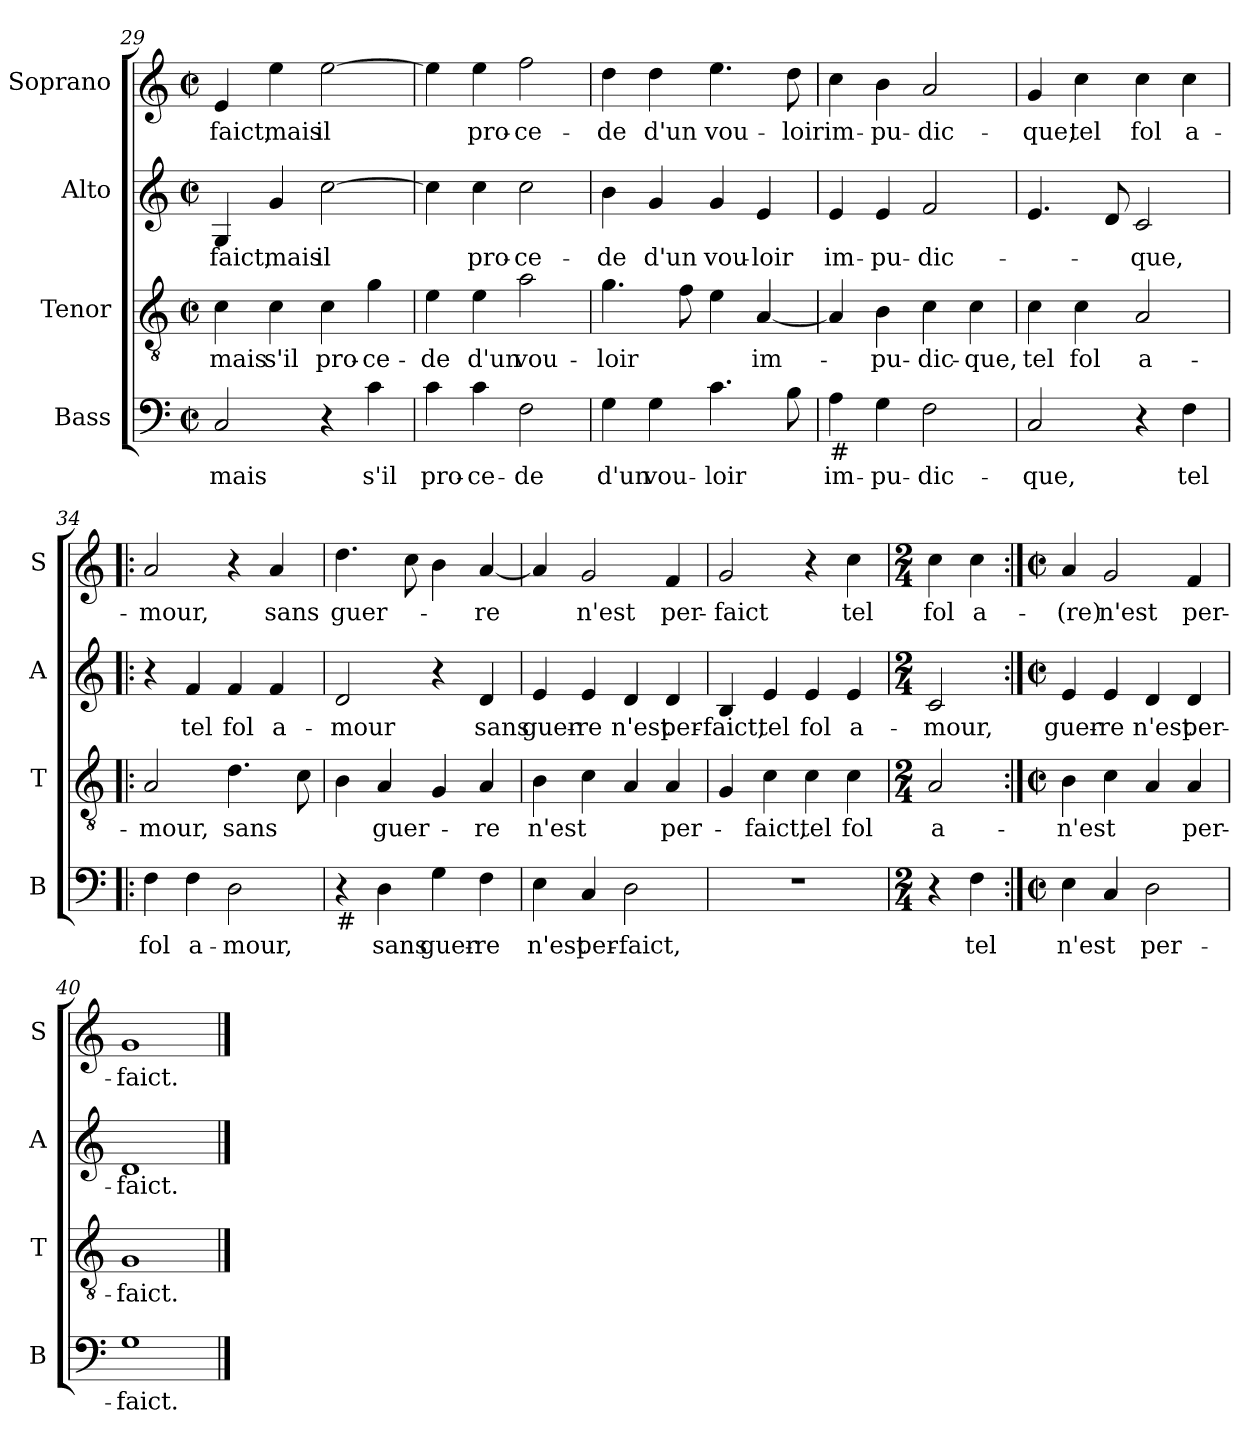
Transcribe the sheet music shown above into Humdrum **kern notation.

**kern	**text	**kern	**text	**kern	**text	**kern	**text
*part4	*part4	*part3	*part3	*part2	*part2	*part1	*part1
*staff4	*staff4	*staff3	*staff3	*staff2	*staff2	*staff1	*staff1
*I"Bass	*	*I"Tenor	*	*I"Alto	*	*I"Soprano	*
*I'B	*	*I'T	*	*I'A	*	*I'S	*
*clefF4	*	*clefGv2	*	*clefG2	*	*clefG2	*
*k[]	*	*k[]	*	*k[]	*	*k[]	*
*C:	*	*C:	*	*C:	*	*C:	*
*M2/2	*	*M2/2	*	*M2/2	*	*M2/2	*
*met(c|)	*	*met(c|)	*	*met(c|)	*	*met(c|)	*
=29	=29	=29	=29	=29	=29	=29	=29
!	!LO:LY:b	!	!LO:LY:b	!	!LO:LY:b	!	!LO:LY:b
2C/	mais	4c\	mais	4G/	faict,	4e/	-faict,
!	!	!	!LO:LY:b	!	!LO:LY:b	!	!LO:LY:b
.	.	4c\	s'il	4g/	mais	4ee\	mais
!	!	!	!LO:LY:b	!	!LO:LY:b	!	!LO:LY:b
4r	.	4c\	pro-	[2cc\	il	[2ee\	il
!	!LO:LY:b	!	!LO:LY:b	!	!	!	!
4c\	s'il	4g\	-ce-	.	.	.	.
=30	=30	=30	=30	=30	=30	=30	=30
!	!LO:LY:b	!	!LO:LY:b	!	!	!	!
4c\	pro-	4e\	-de	4cc\]	.	4ee\]	.
!	!LO:LY:b	!	!LO:LY:b	!	!LO:LY:b	!	!LO:LY:b
4c\	-ce-	4e\	d'un	4cc\	pro-	4ee\	pro-
!	!LO:LY:b	!	!LO:LY:b	!	!LO:LY:b	!	!LO:LY:b
2F\	-de	2a\	vou-	2cc\	-ce-	2ff\	-ce-
!!LO:LB:g=z
=31	=31	=31	=31	=31	=31	=31	=31
!	!LO:LY:b	!	!LO:LY:b	!	!LO:LY:b	!	!LO:LY:b
4G\	d'un	4.g\	-loir	4b\	-de	4dd\	-de
!	!LO:LY:b	!	!	!	!LO:LY:b	!	!LO:LY:b
4G\	vou-	.	.	4g/	d'un	4dd\	d'un
.	.	8f\	.	.	.	.	.
!	!LO:LY:b	!	!	!	!LO:LY:b	!	!LO:LY:b
4.c\	-loir	4e\	.	4g/	vou-	4.ee\	vou-
!	!	!	!LO:LY:b	!	!LO:LY:b	!	!
.	.	[4A/	im-	4e/	-loir	.	.
!	!	!	!	!	!	!	!LO:LY:b
8B\	.	.	.	.	.	8dd\	-loir
=32	=32	=32	=32	=32	=32	=32	=32
!LO:TX:b:t=#	!	!	!	!	!	!	!
!	!LO:LY:b	!	!	!	!LO:LY:b	!	!LO:LY:b
4A\	im-	4A/]	.	4e/	im-	4cc\	im-
!	!LO:LY:b	!	!LO:LY:b	!	!LO:LY:b	!	!LO:LY:b
4G\	-pu-	4B\	-pu-	4e/	-pu-	4b\	-pu-
!	!LO:LY:b	!	!LO:LY:b	!	!LO:LY:b	!	!LO:LY:b
2F\	-dic-	4c\	-dic-	2f/	-dic-	2a/	-dic-
!	!	!	!LO:LY:b	!	!	!	!
.	.	4c\	-que,	.	.	.	.
=33	=33	=33	=33	=33	=33	=33	=33
!	!LO:LY:b	!	!LO:LY:b	!	!	!	!LO:LY:b
2C/	-que,	4c\	tel	4.e/	.	4g/	-que,
!	!	!	!LO:LY:b	!	!	!	!LO:LY:b
.	.	4c\	fol	.	.	4cc\	tel
.	.	.	.	8d/	.	.	.
!	!	!	!LO:LY:b	!	!LO:LY:b	!	!LO:LY:b
4r	.	2A/	a-	2c/	-que,	4cc\	fol
!	!LO:LY:b	!	!	!	!	!	!LO:LY:b
4F\	tel	.	.	.	.	4cc\	a-
=34!|:	=34!|:	=34!|:	=34!|:	=34!|:	=34!|:	=34!|:	=34!|:
!	!LO:LY:b	!	!LO:LY:b	!	!	!	!LO:LY:b
4F\	fol	2A/	-mour,	4r	.	2a/	-mour,
!	!LO:LY:b	!	!	!	!LO:LY:b	!	!
4F\	a-	.	.	4f/	tel	.	.
!	!LO:LY:b	!	!LO:LY:b	!	!LO:LY:b	!	!
2D\	-mour,	4.d\	sans	4f/	fol	4r	.
!	!	!	!	!	!LO:LY:b	!	!LO:LY:b
.	.	.	.	4f/	a-	4a/	sans
.	.	8c\	.	.	.	.	.
=35	=35	=35	=35	=35	=35	=35	=35
!LO:TX:b:t=#	!	!	!	!	!	!	!
!	!	!	!	!	!LO:LY:b	!	!LO:LY:b
4r	.	4B\	.	2d/	-mour	4.dd\	guer-
!	!LO:LY:b	!	!LO:LY:b	!	!	!	!
4D\	sans	4A/	guer-	.	.	.	.
.	.	.	.	.	.	8cc\	.
!	!LO:LY:b	!	!	!	!	!	!
4G\	guer-	4G/	.	4r	.	4b\	.
!	!LO:LY:b	!	!LO:LY:b	!	!LO:LY:b	!	!LO:LY:b
4F\	-re	4A/	-re	4d/	sans	[4a/	-re
!!LO:LB:g=z
=36	=36	=36	=36	=36	=36	=36	=36
!	!LO:LY:b	!	!LO:LY:b	!	!LO:LY:b	!	!
4E\	n'est	4B\	n'est	4e/	guer-	4a/]	.
!	!LO:LY:b	!	!	!	!LO:LY:b	!	!LO:LY:b
4C/	per-	4c\	.	4e/	-re	2g/	n'est
!	!LO:LY:b	!	!	!	!LO:LY:b	!	!
2D\	-faict,	4A/	.	4d/	n'est	.	.
!	!	!	!LO:LY:b	!	!LO:LY:b	!	!LO:LY:b
.	.	4A/	per-	4d/	per-	4f/	per-
=37	=37	=37	=37	=37	=37	=37	=37
!	!	!	!	!	!LO:LY:b	!	!LO:LY:b
1r	.	4G/	.	4B/	-faict,	2g/	-faict
!	!	!	!LO:LY:b	!	!LO:LY:b	!	!
.	.	4c\	-faict,	4e/	tel	.	.
!	!	!	!LO:LY:b	!	!LO:LY:b	!	!
.	.	4c\	tel	4e/	fol	4r	.
!	!	!	!LO:LY:b	!	!LO:LY:b	!	!LO:LY:b
.	.	4c\	fol	4e/	a-	4cc\	tel
=38	=38	=38	=38	=38	=38	=38	=38
*M2/4	*	*M2/4	*	*M2/4	*	*M2/4	*
!	!	!	!LO:LY:b	!	!LO:LY:b	!	!LO:LY:b
4r	.	2A/	a-	2c/	-mour,	4cc\	fol
!	!LO:LY:b	!	!	!	!	!	!LO:LY:b
4F\	tel	.	.	.	.	4cc\	a-
=39:|!	=39:|!	=39:|!	=39:|!	=39:|!	=39:|!	=39:|!	=39:|!
*M2/2	*	*M2/2	*	*M2/2	*	*M2/2	*
*met(c|)	*	*met(c|)	*	*met(c|)	*	*met(c|)	*
!	!LO:LY:b	!	!LO:LY:b	!	!LO:LY:b	!	!LO:LY:b
4E\	n'est	4B\	-n'est	4e/	guer-	4a/	-(re)
!	!	!	!	!	!LO:LY:b	!	!LO:LY:b
4C/	.	4c\	.	4e/	-re	2g/	n'est
!	!LO:LY:b	!	!	!	!LO:LY:b	!	!
2D\	per-	4A/	.	4d/	n'est	.	.
!	!	!	!LO:LY:b	!	!LO:LY:b	!	!LO:LY:b
.	.	4A/	per-	4d/	per-	4f/	per-
=40	=40	=40	=40	=40	=40	=40	=40
!	!LO:LY:b	!	!LO:LY:b	!	!LO:LY:b	!	!LO:LY:b
1G	-faict.	1G	-faict.	1d	-faict.	1g	-faict.
==	==	==	==	==	==	==	==
*-	*-	*-	*-	*-	*-	*-	*-
